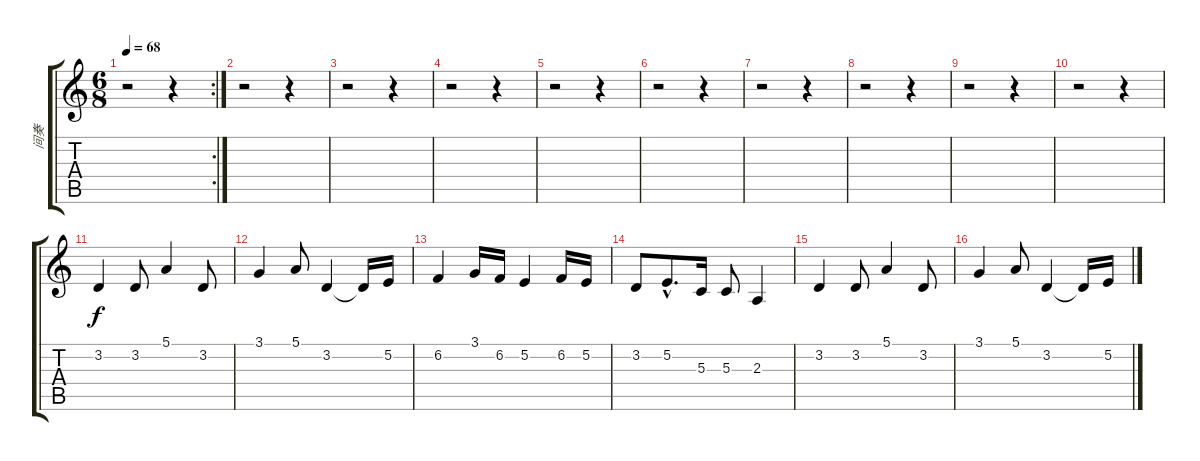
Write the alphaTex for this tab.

\track ("间奏" "间奏") {instrument stringensemble1}
\staff {score tabs}
\tuning (E4 B3 G3 D3 A2 E2) {hide}
\rc 2
\ts (6 8)
\tempo 68
\clef g2
\ks c
r.2{dy f} r.4 |
r.2 r.4 |
r.2 r.4 |
r.2 r.4 |
r.2 r.4 |
r.2 r.4 |
r.2 r.4 |
r.2 r.4 |
r.2 r.4 |
r.2 r.4 |
3.2.4 3.2.8 5.1.4 3.2.8 |
3.1.4 5.1.8 3.2.4 3.2{t}.16 5.2.16 |
6.2.4 3.1.16 6.2.16 5.2.4 6.2.16 5.2.16 |
3.2.8 5.2{hac}.8{d} 5.3.16 5.3.8 2.3.4 |
3.2.4 3.2.8 5.1.4 3.2.8 |
3.1.4 5.1.8 3.2.4 3.2{t}.16 5.2.16
